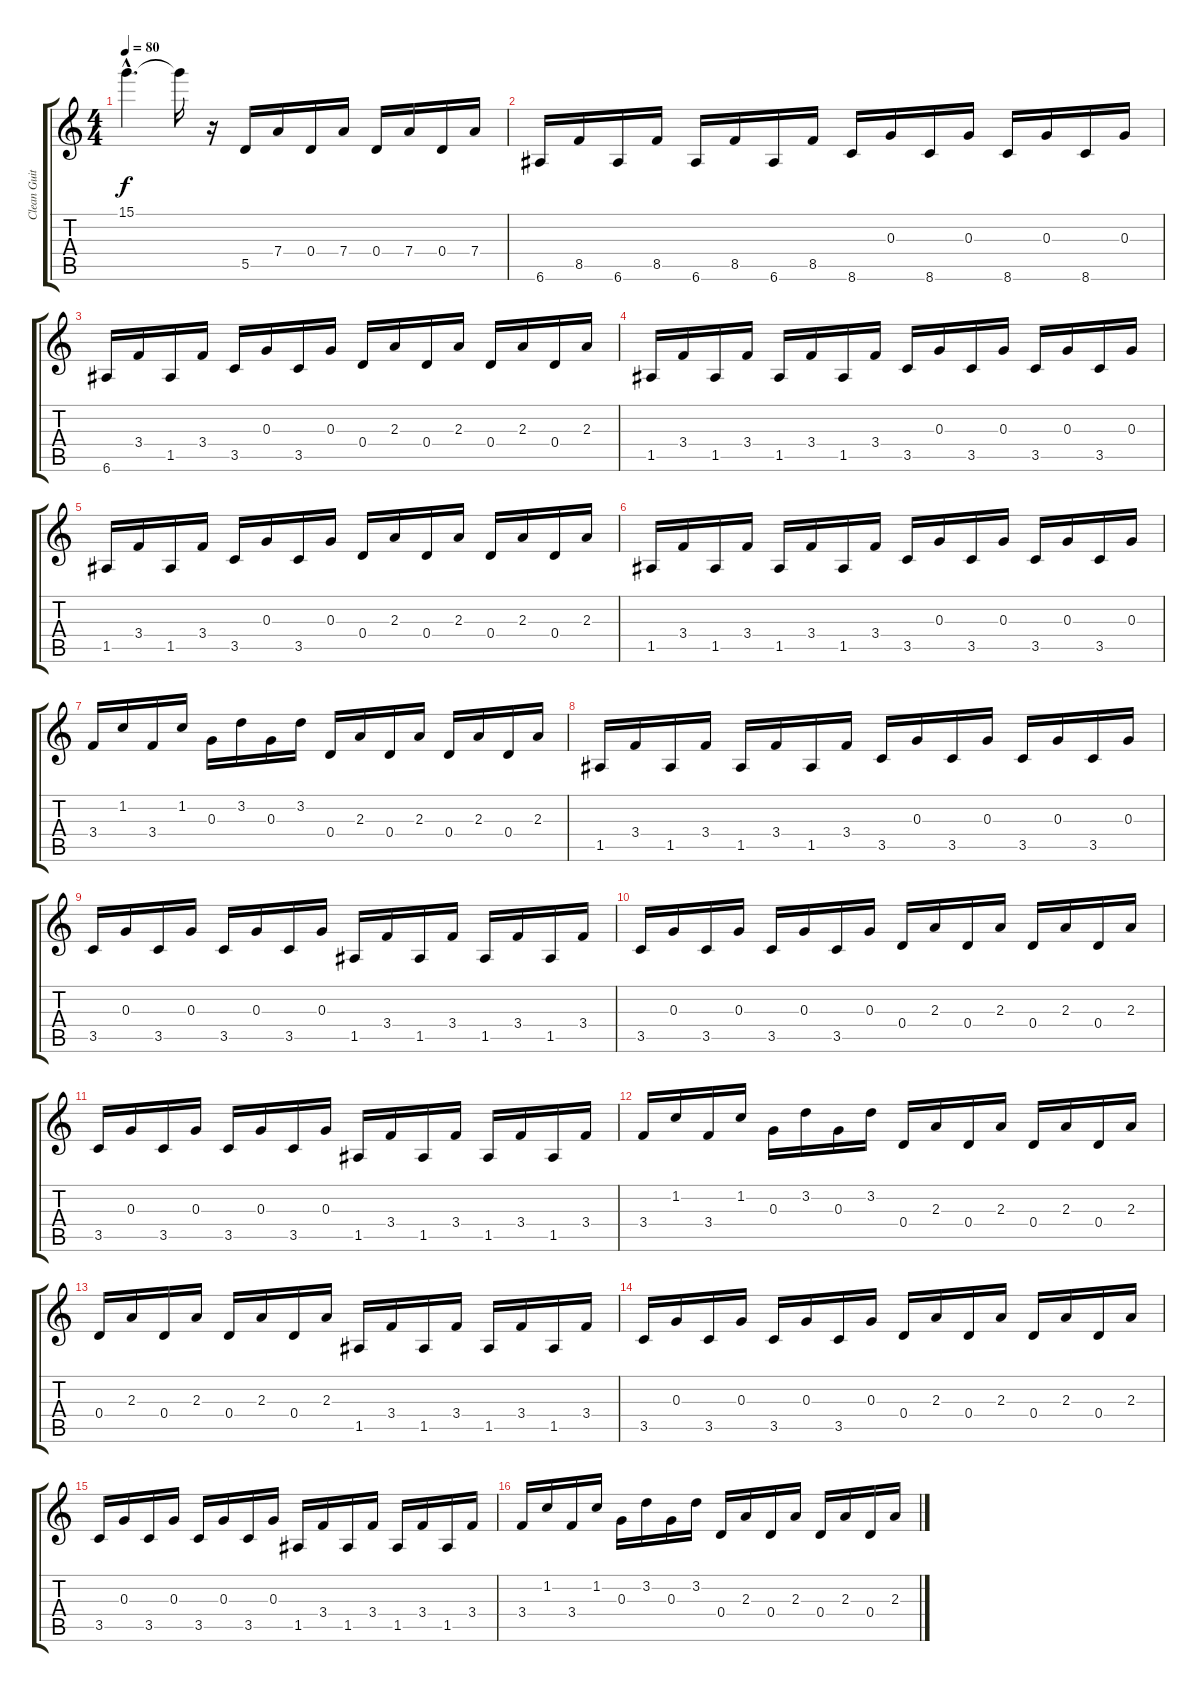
\track ("Clean Guitar 1" "Clean Guit") {instrument acousticguitarsteel}
\staff {score tabs}
\tuning (E4 B3 G3 D3 A2 E2) {hide}
\ts (4 4)
\tempo 80
\clef g2
\ks c
15.1{hac t}.4{d dy f} 15.1{t}.16 r.16 5.5.16 7.4.16 0.4.16 7.4.16 0.4.16 7.4.16 0.4.16 7.4.16 |
6.6.16 8.5.16 6.6.16 8.5.16 6.6.16 8.5.16 6.6.16 8.5.16 8.6.16 0.3.16 8.6.16 0.3.16 8.6.16 0.3.16 8.6.16 0.3.16 |
6.6.16 3.4.16 1.5.16 3.4.16 3.5.16 0.3.16 3.5.16 0.3.16 0.4.16 2.3.16 0.4.16 2.3.16 0.4.16 2.3.16 0.4.16 2.3.16 |
1.5.16 3.4.16 1.5.16 3.4.16 1.5.16 3.4.16 1.5.16 3.4.16 3.5.16 0.3.16 3.5.16 0.3.16 3.5.16 0.3.16 3.5.16 0.3.16 |
1.5.16 3.4.16 1.5.16 3.4.16 3.5.16 0.3.16 3.5.16 0.3.16 0.4.16 2.3.16 0.4.16 2.3.16 0.4.16 2.3.16 0.4.16 2.3.16 |
1.5.16 3.4.16 1.5.16 3.4.16 1.5.16 3.4.16 1.5.16 3.4.16 3.5.16 0.3.16 3.5.16 0.3.16 3.5.16 0.3.16 3.5.16 0.3.16 |
3.4.16 1.2.16 3.4.16 1.2.16 0.3.16 3.2.16 0.3.16 3.2.16 0.4.16 2.3.16 0.4.16 2.3.16 0.4.16 2.3.16 0.4.16 2.3.16 |
1.5.16 3.4.16 1.5.16 3.4.16 1.5.16 3.4.16 1.5.16 3.4.16 3.5.16 0.3.16 3.5.16 0.3.16 3.5.16 0.3.16 3.5.16 0.3.16 |
3.5.16 0.3.16 3.5.16 0.3.16 3.5.16 0.3.16 3.5.16 0.3.16 1.5.16 3.4.16 1.5.16 3.4.16 1.5.16 3.4.16 1.5.16 3.4.16 |
3.5.16 0.3.16 3.5.16 0.3.16 3.5.16 0.3.16 3.5.16 0.3.16 0.4.16 2.3.16 0.4.16 2.3.16 0.4.16 2.3.16 0.4.16 2.3.16 |
3.5.16 0.3.16 3.5.16 0.3.16 3.5.16 0.3.16 3.5.16 0.3.16 1.5.16 3.4.16 1.5.16 3.4.16 1.5.16 3.4.16 1.5.16 3.4.16 |
3.4.16 1.2.16 3.4.16 1.2.16 0.3.16 3.2.16 0.3.16 3.2.16 0.4.16 2.3.16 0.4.16 2.3.16 0.4.16 2.3.16 0.4.16 2.3.16 |
0.4.16 2.3.16 0.4.16 2.3.16 0.4.16 2.3.16 0.4.16 2.3.16 1.5.16 3.4.16 1.5.16 3.4.16 1.5.16 3.4.16 1.5.16 3.4.16 |
3.5.16 0.3.16 3.5.16 0.3.16 3.5.16 0.3.16 3.5.16 0.3.16 0.4.16 2.3.16 0.4.16 2.3.16 0.4.16 2.3.16 0.4.16 2.3.16 |
3.5.16 0.3.16 3.5.16 0.3.16 3.5.16 0.3.16 3.5.16 0.3.16 1.5.16 3.4.16 1.5.16 3.4.16 1.5.16 3.4.16 1.5.16 3.4.16 |
3.4.16 1.2.16 3.4.16 1.2.16 0.3.16 3.2.16 0.3.16 3.2.16 0.4.16 2.3.16 0.4.16 2.3.16 0.4.16 2.3.16 0.4.16 2.3.16
